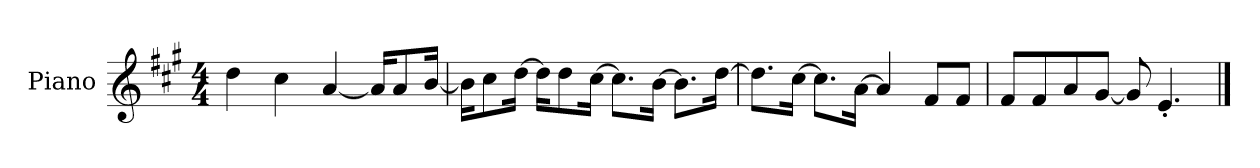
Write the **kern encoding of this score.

**kern
*part1
*staff1
*I"Piano
*I'P-no
*clefG2
*k[f#c#g#]
*M4/4
*MM90
=1
4dd\
4cc#\
[4a/
16a/KL]
8a/
[16b/Jk
=2
16b\KL]
8cc#\
[16dd\Jk
16dd\KL]
8dd\
[16cc#\Jk
8.cc#\L]
[16b\Jk
8.b\L]
[16dd\Jk
=3
8.dd\L]
[16cc#\Jk
8.cc#\L]
[16a\Jk
4a/]
8f#/L
8f#/J
=4
8f#/L
8f#/
8a/
[8g#/J
8g#/]
4.e'/
==
*-
